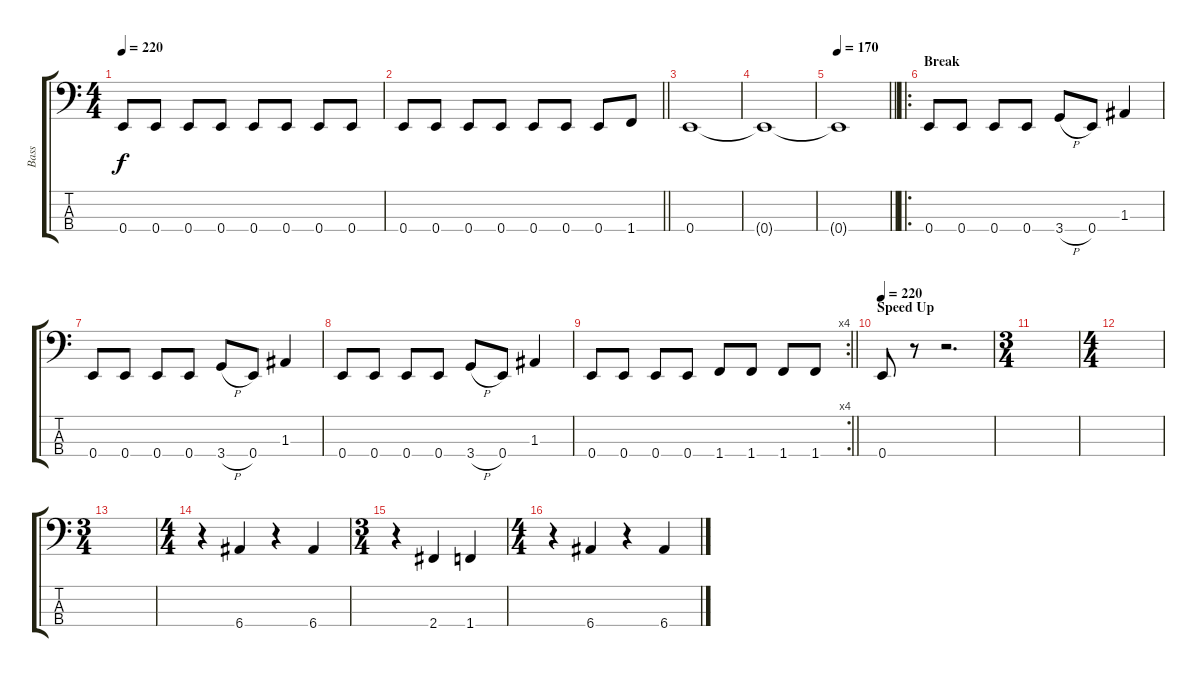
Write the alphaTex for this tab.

\track ("Bass" "Bass") {instrument electricbassfinger}
\staff {score tabs}
\tuning (G2 D2 A1 E1) {hide}
\ts (4 4)
\tempo 220
\clef f4
\ks c
0.4.8{dy f} 0.4.8 0.4.8 0.4.8 0.4.8 0.4.8 0.4.8 0.4.8 |
\barLineRight lightlight
0.4.8 0.4.8 0.4.8 0.4.8 0.4.8 0.4.8 0.4.8 1.4.8 |
0.4.1 |
0.4{t}.1 |
\tempo 170
\barLineRight lightlight
0.4{t}.1 |
\ro
\section ("" "Break")
0.4.8 0.4.8 0.4.8 0.4.8 3.4{h}.8 0.4.8 1.3.4 |
0.4.8 0.4.8 0.4.8 0.4.8 3.4{h}.8 0.4.8 1.3.4 |
0.4.8 0.4.8 0.4.8 0.4.8 3.4{h}.8 0.4.8 1.3.4 |
\rc 4
\barLineRight lightlight
0.4.8 0.4.8 0.4.8 0.4.8 1.4.8 1.4.8 1.4.8 1.4.8 |
\section ("" "Speed Up")
\tempo 220
0.4.8 r.8 r.2{d} |
\ts (3 4)
|
\ts (4 4)
|
\ts (3 4)
|
\ts (4 4)
r.4 6.4.4 r.4 6.4.4 |
\ts (3 4)
r.4 2.4.4 1.4.4 |
\ts (4 4)
r.4 6.4.4 r.4 6.4.4
